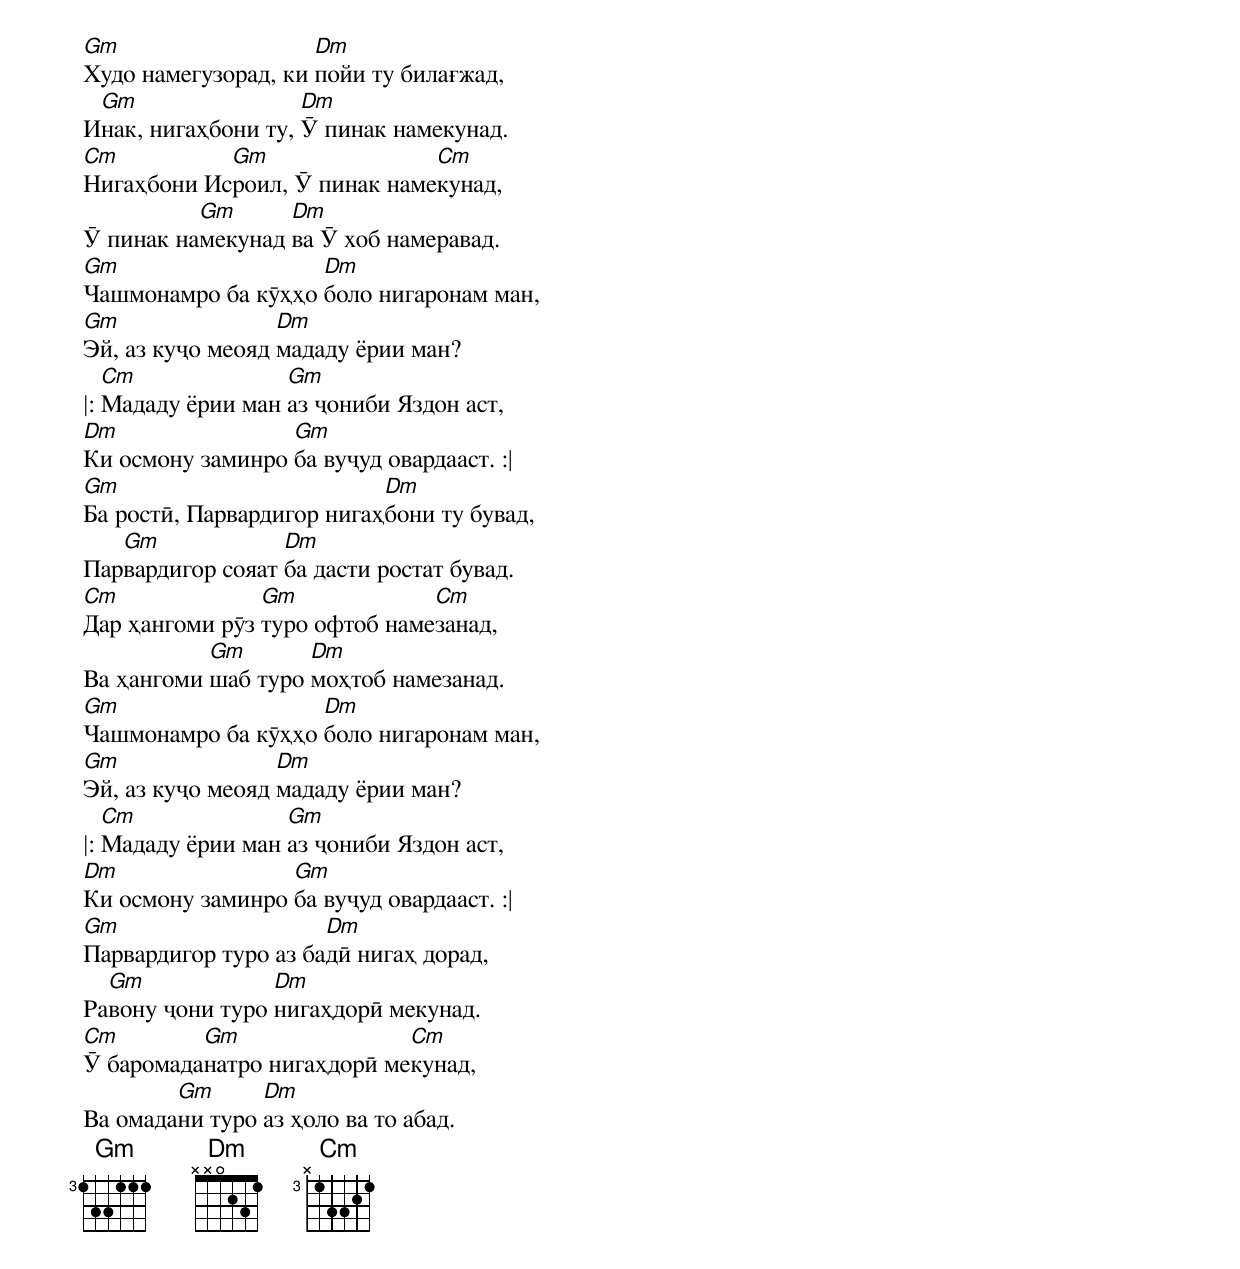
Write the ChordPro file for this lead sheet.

[Gm]Худо намегузорад, ки [Dm]пойи ту билағжад,
И[Gm]нак, нигаҳбони ту, [Dm]Ӯ пинак намекунад.
[Cm]Нигаҳбони Ис[Gm]роил, Ӯ пинак наме[Cm]кунад,
Ӯ пинак на[Gm]мекунад [Dm]ва Ӯ хоб намеравад.
[Gm]Чашмонамро ба кӯҳҳо [Dm]боло нигаронам ман,
[Gm]Эй, аз куҷо меояд [Dm]мададу ёрии ман?
|: [Cm]Мададу ёрии ман [Gm]аз ҷониби Яздон аст,
[Dm]Ки осмону заминро [Gm]ба вуҷуд овардааст. :|
[Gm]Ба ростӣ, Парвардигор нигаҳ[Dm]бони ту бувад,
Пар[Gm]вардигор сояат [Dm]ба дасти ростат бувад.
[Cm]Дар ҳангоми рӯз [Gm]туро офтоб наме[Cm]занад,
Ва ҳангоми [Gm]шаб туро [Dm]моҳтоб намезанад.
[Gm]Чашмонамро ба кӯҳҳо [Dm]боло нигаронам ман,
[Gm]Эй, аз куҷо меояд [Dm]мададу ёрии ман?
|: [Cm]Мададу ёрии ман [Gm]аз ҷониби Яздон аст,
[Dm]Ки осмону заминро [Gm]ба вуҷуд овардааст. :|
[Gm]Парвардигор туро аз ба[Dm]дӣ нигаҳ дорад,
Ра[Gm]вону ҷони туро [Dm]нигаҳдорӣ мекунад.
[Cm]Ӯ баромада[Gm]натро нигаҳдорӣ ме[Cm]кунад,
Ва омада[Gm]ни туро [Dm]аз ҳоло ва то абад.
